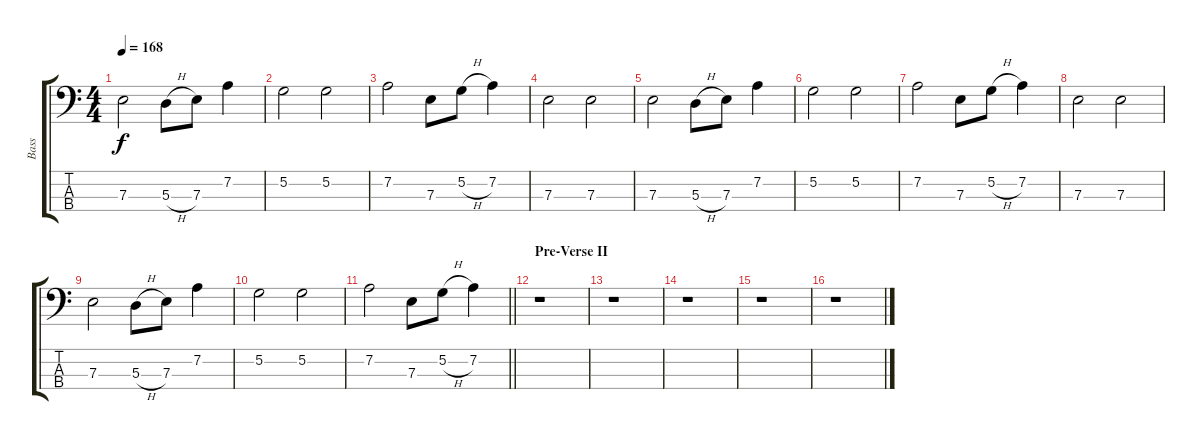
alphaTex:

\track ("Bass" "Bass") {instrument electricbassfinger}
\staff {score tabs}
\tuning (G2 D2 A1 E1) {hide}
\ts (4 4)
\tempo 168
\clef f4
\ks c
7.3.2{dy f} 5.3{h}.8 7.3.8 7.2.4 |
5.2.2 5.2.2 |
7.2.2 7.3.8 5.2{h}.8 7.2.4 |
7.3.2 7.3.2 |
7.3.2 5.3{h}.8 7.3.8 7.2.4 |
5.2.2 5.2.2 |
7.2.2 7.3.8 5.2{h}.8 7.2.4 |
7.3.2 7.3.2 |
7.3.2 5.3{h}.8 7.3.8 7.2.4 |
5.2.2 5.2.2 |
\barLineRight lightlight
7.2.2 7.3.8 5.2{h}.8 7.2.4 |
\section ("" "Pre-Verse II")
r.1 |
r.1 |
r.1 |
r.1 |
r.1
